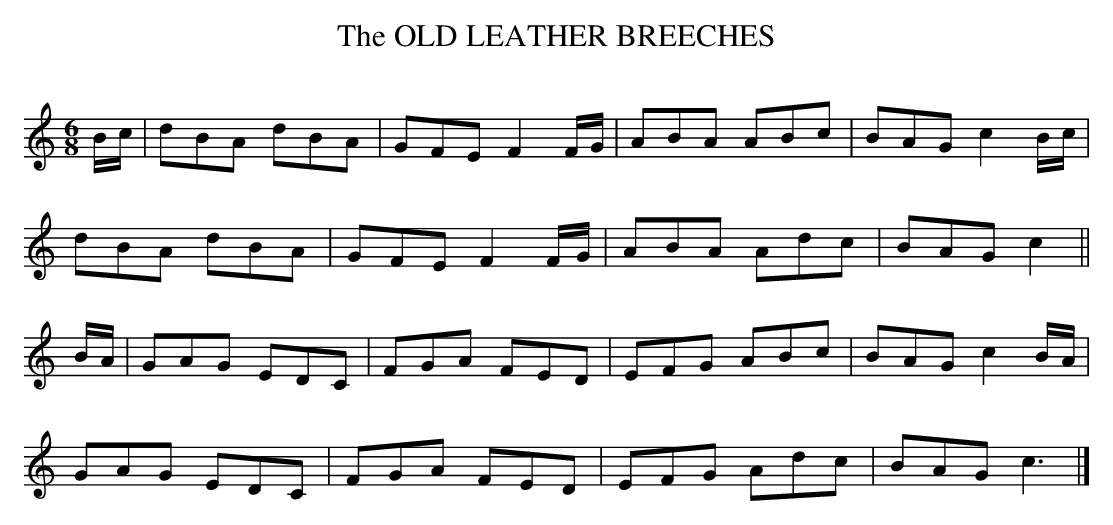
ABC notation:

X:1
T:OLD LEATHER BREECHES, The
Y:"spirited"
Q:140
M:6/8
L:1/8
K:C
B/c/|dBA dBA|GFE F2F/G/|ABA ABc|BAG c2B/c/|
dBA dBA|GFE F2F/G/|ABA Adc|BAG c2||
B/A/|GAG EDC|FGA FED|EFG ABc|BAG c2B/A/|
GAG EDC|FGA FED|EFG Adc|BAG c3|]
